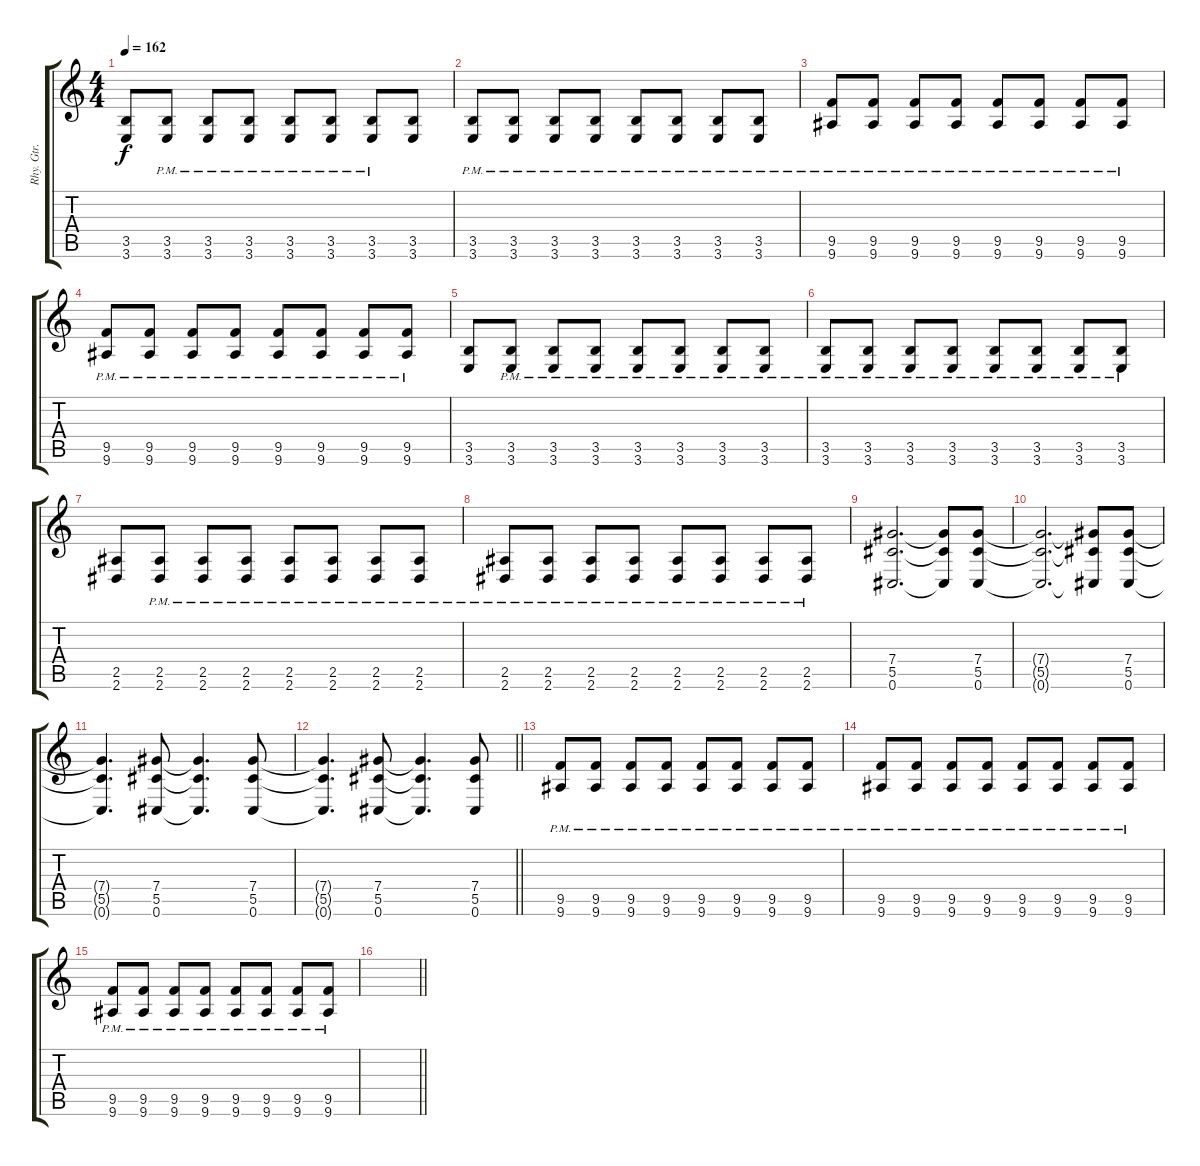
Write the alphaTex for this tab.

\track ("Rhy. Gtr. 2" "Rhy. Gtr. ") {instrument distortionguitar}
\staff {score tabs}
\tuning (Eb4 Bb3 Gb3 Db3 Ab2 Db2) {hide}
\ts (4 4)
\tempo 162
\clef g2
\ks c
(3.5 3.6).8{dy f} (3.5{pm} 3.6{pm}).8 (3.5{pm} 3.6{pm}).8 (3.5{pm} 3.6{pm}).8 (3.5{pm} 3.6{pm}).8 (3.5{pm} 3.6{pm}).8 (3.5{pm} 3.6{pm}).8 (3.5 3.6).8 |
(3.5{pm} 3.6{pm}).8 (3.5{pm} 3.6{pm}).8 (3.5{pm} 3.6{pm}).8 (3.5{pm} 3.6{pm}).8 (3.5{pm} 3.6{pm}).8 (3.5{pm} 3.6{pm}).8 (3.5{pm} 3.6{pm}).8 (3.5{pm} 3.6{pm}).8 |
(9.5{pm} 9.6{pm}).8 (9.5{pm} 9.6{pm}).8 (9.5{pm} 9.6{pm}).8 (9.5{pm} 9.6{pm}).8 (9.5{pm} 9.6{pm}).8 (9.5{pm} 9.6{pm}).8 (9.5{pm} 9.6{pm}).8 (9.5{pm} 9.6{pm}).8 |
(9.5{pm} 9.6{pm}).8 (9.5{pm} 9.6{pm}).8 (9.5{pm} 9.6{pm}).8 (9.5{pm} 9.6{pm}).8 (9.5{pm} 9.6{pm}).8 (9.5{pm} 9.6{pm}).8 (9.5{pm} 9.6{pm}).8 (9.5{pm} 9.6{pm}).8 |
(3.5 3.6).8 (3.5{pm} 3.6{pm}).8 (3.5{pm} 3.6{pm}).8 (3.5{pm} 3.6{pm}).8 (3.5{pm} 3.6{pm}).8 (3.5{pm} 3.6{pm}).8 (3.5{pm} 3.6{pm}).8 (3.5{pm} 3.6{pm}).8 |
(3.5{pm} 3.6{pm}).8 (3.5{pm} 3.6{pm}).8 (3.5{pm} 3.6{pm}).8 (3.5{pm} 3.6{pm}).8 (3.5{pm} 3.6{pm}).8 (3.5{pm} 3.6{pm}).8 (3.5{pm} 3.6{pm}).8 (3.5{pm} 3.6{pm}).8 |
(2.5 2.6).8 (2.5{pm} 2.6{pm}).8 (2.5{pm} 2.6{pm}).8 (2.5{pm} 2.6{pm}).8 (2.5{pm} 2.6{pm}).8 (2.5{pm} 2.6{pm}).8 (2.5{pm} 2.6{pm}).8 (2.5{pm} 2.6{pm}).8 |
(2.5{pm} 2.6{pm}).8 (2.5{pm} 2.6{pm}).8 (2.5{pm} 2.6{pm}).8 (2.5{pm} 2.6{pm}).8 (2.5{pm} 2.6{pm}).8 (2.5{pm} 2.6{pm}).8 (2.5{pm} 2.6{pm}).8 (2.5{pm} 2.6{pm}).8 |
(7.4 5.5 0.6).2{d} (7.4{t} 5.5{t} 0.6{t}).8 (7.4 5.5 0.6).8 |
(7.4{t} 5.5{t} 0.6{t}).2{d} (7.4{t} 5.5{t} 0.6{t}).8 (7.4 5.5 0.6).8 |
(7.4{t} 5.5{t} 0.6{t}).4{d} (7.4 5.5 0.6).8 (7.4{t} 5.5{t} 0.6{t}).4{d} (7.4 5.5 0.6).8 |
\barLineRight lightlight
(7.4{t} 5.5{t} 0.6{t}).4{d} (7.4 5.5 0.6).8 (7.4{t} 5.5{t} 0.6{t}).4{d} (7.4 5.5 0.6).8 |
\section ("" "")
(9.5{pm} 9.6{pm}).8 (9.5{pm} 9.6{pm}).8 (9.5{pm} 9.6{pm}).8 (9.5{pm} 9.6{pm}).8 (9.5{pm} 9.6{pm}).8 (9.5{pm} 9.6{pm}).8 (9.5{pm} 9.6{pm}).8 (9.5{pm} 9.6{pm}).8 |
(9.5{pm} 9.6{pm}).8 (9.5{pm} 9.6{pm}).8 (9.5{pm} 9.6{pm}).8 (9.5{pm} 9.6{pm}).8 (9.5{pm} 9.6{pm}).8 (9.5{pm} 9.6{pm}).8 (9.5{pm} 9.6{pm}).8 (9.5{pm} 9.6{pm}).8 |
(9.5{pm} 9.6{pm}).8 (9.5{pm} 9.6{pm}).8 (9.5{pm} 9.6{pm}).8 (9.5{pm} 9.6{pm}).8 (9.5{pm} 9.6{pm}).8 (9.5{pm} 9.6{pm}).8 (9.5{pm} 9.6{pm}).8 (9.5{pm} 9.6{pm}).8 |
\barLineRight lightlight
